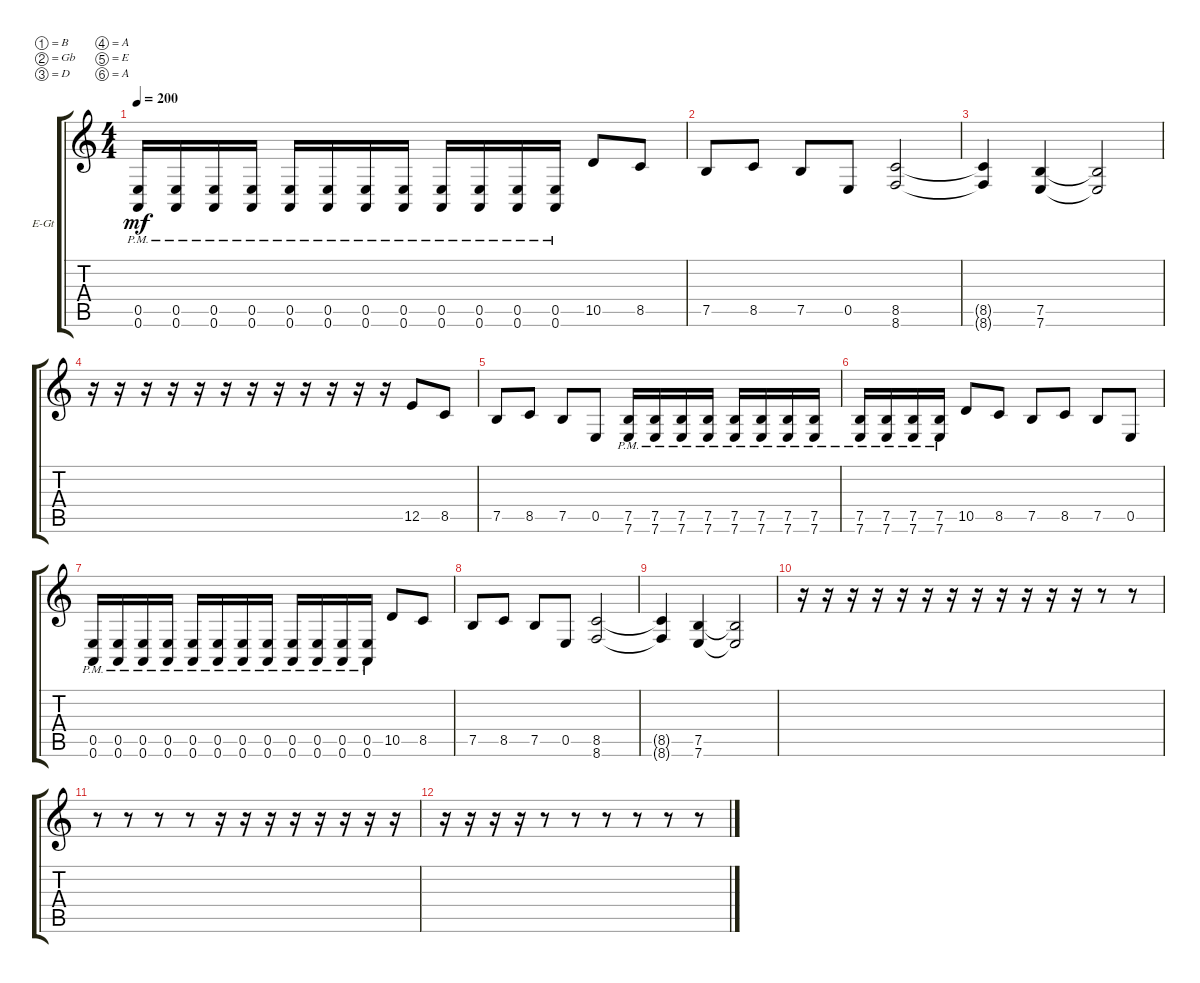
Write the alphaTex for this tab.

\bracketExtendMode groupsimilarinstruments
\firstSystemTrackNameOrientation horizontal
\otherSystemsTrackNameOrientation horizontal
\track ("Quentin Laval" "E-Gt") {instrument distortionguitar}
\staff {score tabs}
\tuning (B3 Gb3 D3 A2 E2 A1)
\ts (4 4)
\tempo 200
\clef g2
\ks c
(0.6{pm} 0.5{pm}).16{dy mf} (0.6{pm} 0.5{pm}).16 (0.6{pm} 0.5{pm}).16 (0.6{pm} 0.5{pm}).16 (0.6{pm} 0.5{pm}).16 (0.6{pm} 0.5{pm}).16 (0.6{pm} 0.5{pm}).16 (0.6{pm} 0.5{pm}).16 (0.6{pm} 0.5{pm}).16 (0.6{pm} 0.5{pm}).16 (0.6{pm} 0.5{pm}).16 (0.6{pm} 0.5{pm}).16 10.5.8 8.5.8 |
7.5.8 8.5.8 7.5.8 0.5.8 (8.6 8.5).2 |
(8.6{t} 8.5{t}).4 (7.6 7.5).4 (7.6{t} 7.5{t}).2 |
r.16 r.16 r.16 r.16 r.16 r.16 r.16 r.16 r.16 r.16 r.16 r.16 12.5.8 8.5.8 |
7.5.8 8.5.8 7.5.8 0.5.8 (7.5{pm} 7.6{pm}).16 (7.5{pm} 7.6{pm}).16 (7.5{pm} 7.6{pm}).16 (7.5{pm} 7.6{pm}).16 (7.5{pm} 7.6{pm}).16 (7.5{pm} 7.6{pm}).16 (7.5{pm} 7.6{pm}).16 (7.5{pm} 7.6{pm}).16 |
(7.5{pm} 7.6{pm}).16 (7.5{pm} 7.6{pm}).16 (7.5{pm} 7.6{pm}).16 (7.5{pm} 7.6{pm}).16 10.5.8 8.5.8 7.5.8 8.5.8 7.5.8 0.5.8 |
(0.6{pm} 0.5{pm}).16 (0.6{pm} 0.5{pm}).16 (0.6{pm} 0.5{pm}).16 (0.6{pm} 0.5{pm}).16 (0.6{pm} 0.5{pm}).16 (0.6{pm} 0.5{pm}).16 (0.6{pm} 0.5{pm}).16 (0.6{pm} 0.5{pm}).16 (0.6{pm} 0.5{pm}).16 (0.6{pm} 0.5{pm}).16 (0.6{pm} 0.5{pm}).16 (0.6{pm} 0.5{pm}).16 10.5.8 8.5.8 |
7.5.8 8.5.8 7.5.8 0.5.8 (8.6 8.5).2 |
(8.6{t} 8.5{t}).4 (7.6 7.5).4 (7.6{t} 7.5{t}).2 |
r.16 r.16 r.16 r.16 r.16 r.16 r.16 r.16 r.16 r.16 r.16 r.16 r.8 r.8 |
r.8 r.8 r.8 r.8 r.16 r.16 r.16 r.16 r.16 r.16 r.16 r.16 |
r.16 r.16 r.16 r.16 r.8 r.8 r.8 r.8 r.8 r.8
